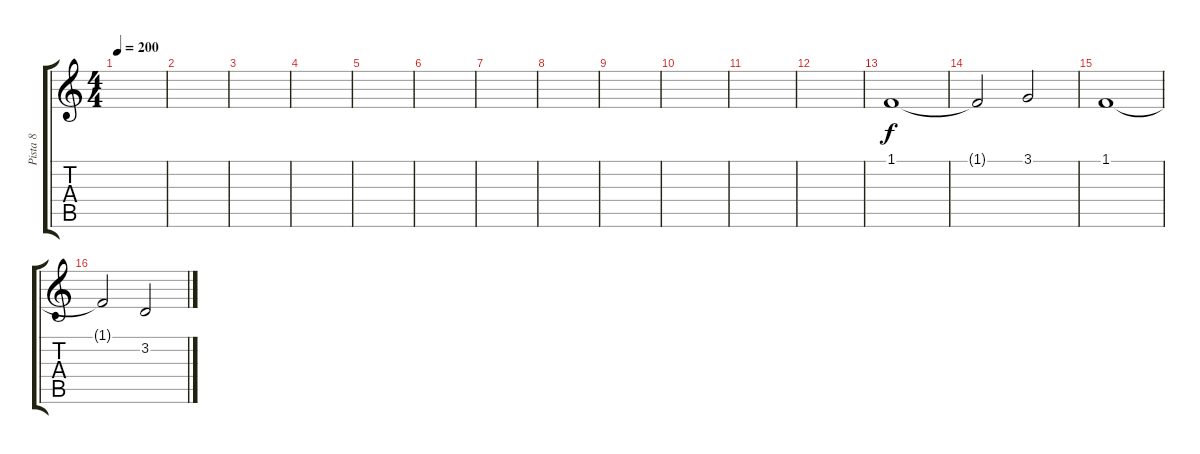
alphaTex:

\track ("Pista 8" "Pista 8") {instrument choiraahs}
\staff {score tabs}
\tuning (E4 B3 G3 D3 A2 E2) {hide}
\ts (4 4)
\tempo 200
\clef g2
\ks c
|
|
|
|
|
|
|
|
|
|
|
|
1.1.1 |
1.1{t}.2 3.1.2 |
1.1.1 |
1.1{t}.2 3.2.2
